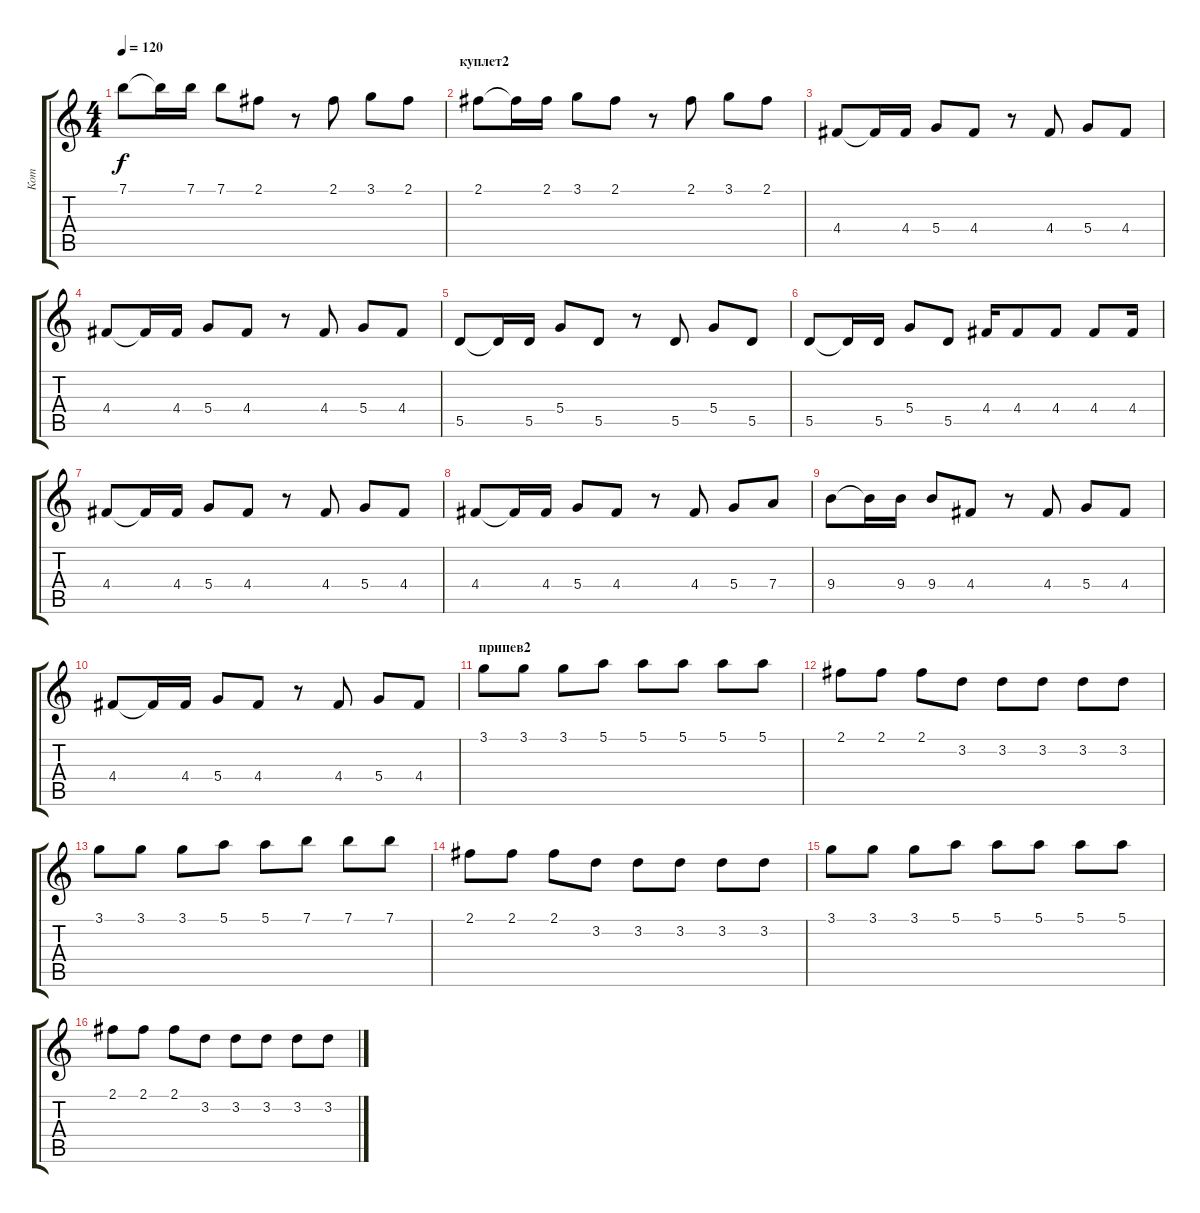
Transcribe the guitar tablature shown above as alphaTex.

\track ("Кот" "Кот") {instrument overdrivenguitar}
\staff {score tabs}
\tuning (E4 B3 G3 D3 A2 E2) {hide}
\ts (4 4)
\tempo 120
\clef g2
\ks c
7.1.8{dy f} 7.1{t}.16 7.1.16 7.1.8 2.1.8 r.8 2.1.8 3.1.8 2.1.8 |
\section ("" "куплет2")
2.1.8 2.1{t}.16 2.1.16 3.1.8 2.1.8 r.8 2.1.8 3.1.8 2.1.8 |
4.4.8 4.4{t}.16 4.4.16 5.4.8 4.4.8 r.8 4.4.8 5.4.8 4.4.8 |
4.4.8 4.4{t}.16 4.4.16 5.4.8 4.4.8 r.8 4.4.8 5.4.8 4.4.8 |
5.5.8 5.5{t}.16 5.5.16 5.4.8 5.5.8 r.8 5.5.8 5.4.8 5.5.8 |
5.5.8 5.5{t}.16 5.5.16 5.4.8 5.5.8 4.4.16 4.4.8 4.4.8 4.4.8 4.4.16 |
4.4.8 4.4{t}.16 4.4.16 5.4.8 4.4.8 r.8 4.4.8 5.4.8 4.4.8 |
4.4.8 4.4{t}.16 4.4.16 5.4.8 4.4.8 r.8 4.4.8 5.4.8 7.4.8 |
9.4.8 9.4{t}.16 9.4.16 9.4.8 4.4.8 r.8 4.4.8 5.4.8 4.4.8 |
4.4.8 4.4{t}.16 4.4.16 5.4.8 4.4.8 r.8 4.4.8 5.4.8 4.4.8 |
\section ("" "припев2")
3.1.8 3.1.8 3.1.8 5.1.8 5.1.8 5.1.8 5.1.8 5.1.8 |
2.1.8 2.1.8 2.1.8 3.2.8 3.2.8 3.2.8 3.2.8 3.2.8 |
3.1.8 3.1.8 3.1.8 5.1.8 5.1.8 7.1.8 7.1.8 7.1.8 |
2.1.8 2.1.8 2.1.8 3.2.8 3.2.8 3.2.8 3.2.8 3.2.8 |
3.1.8 3.1.8 3.1.8 5.1.8 5.1.8 5.1.8 5.1.8 5.1.8 |
2.1.8 2.1.8 2.1.8 3.2.8 3.2.8 3.2.8 3.2.8 3.2.8
